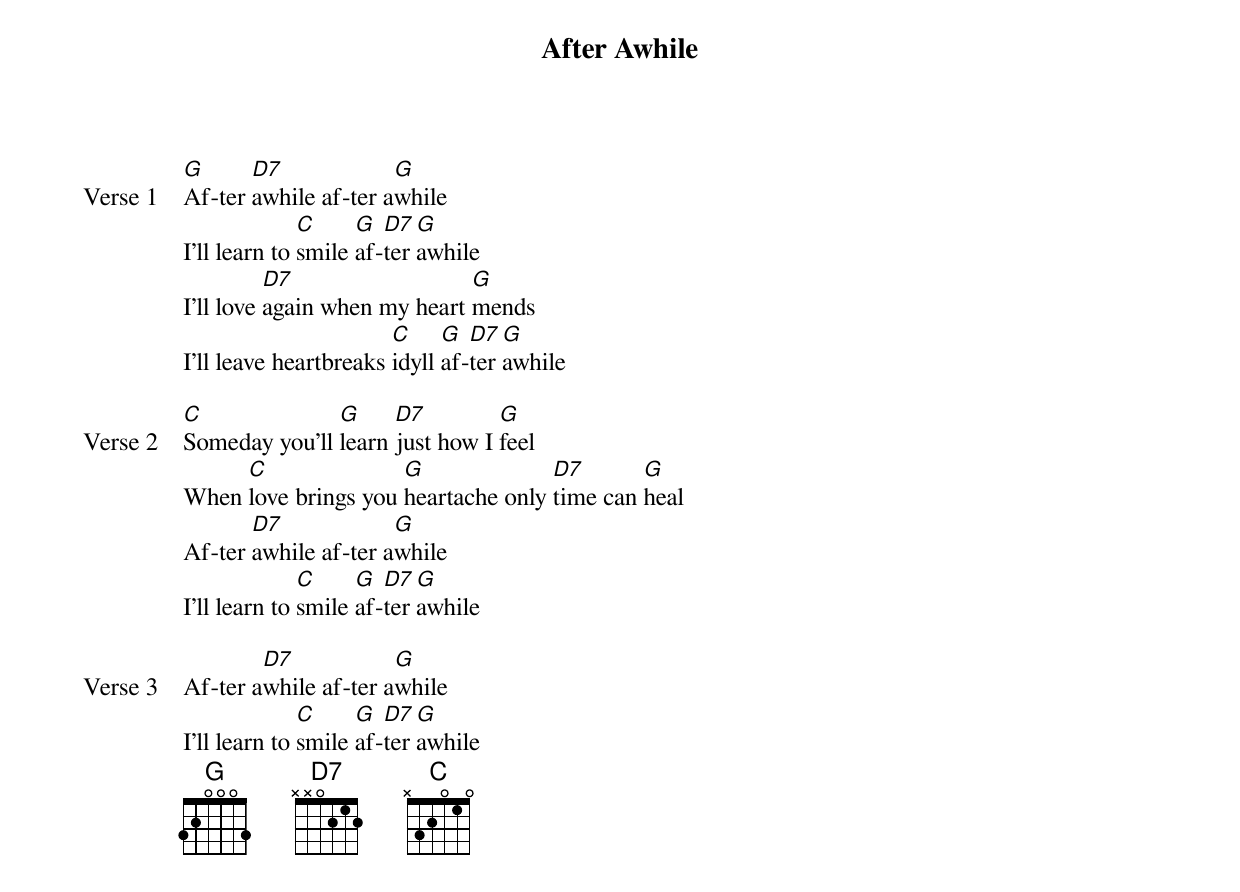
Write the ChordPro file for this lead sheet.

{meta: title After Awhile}
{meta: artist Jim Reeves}
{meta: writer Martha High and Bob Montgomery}

{start_of_verse: Verse 1}
[G]Af-ter [D7]awhile af-ter a[G]while
I'll learn to [C]smile [G]af-[D7]ter [G]awhile
I'll love [D7]again when my heart [G]mends
I'll leave heartbreaks [C]idyll [G]af-[D7]ter [G]awhile
{end_of_verse}

{start_of_verse: Verse 2}
[C]Someday you'll [G]learn [D7]just how I [G]feel
When [C]love brings you [G]heartache only [D7]time can [G]heal
Af-ter [D7]awhile af-ter a[G]while
I'll learn to [C]smile [G]af-[D7]ter [G]awhile
{end_of_verse}

{start_of_verse: Verse 3}
Af-ter a[D7]while af-ter a[G]while
I'll learn to [C]smile [G]af-[D7]ter [G]awhile
{end_of_verse}
